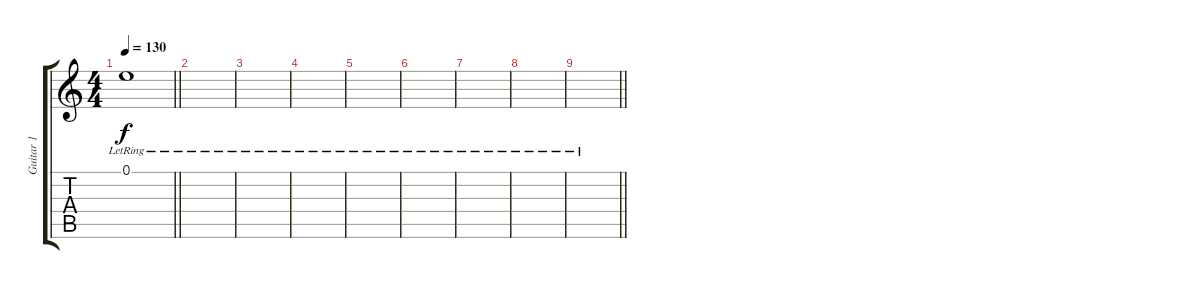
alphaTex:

\track ("Guitar 1" "Guitar 1") {instrument acousticguitarsteel}
\staff {score tabs}
\tuning (E4 B3 G3 D3 A2 E2) {hide}
\ts (4 4)
\tempo 130
\clef g2
\barLineRight lightlight
\ks c
0.1{lr}.1{dy f} |
|
|
|
|
|
|
|
\barLineRight lightlight
